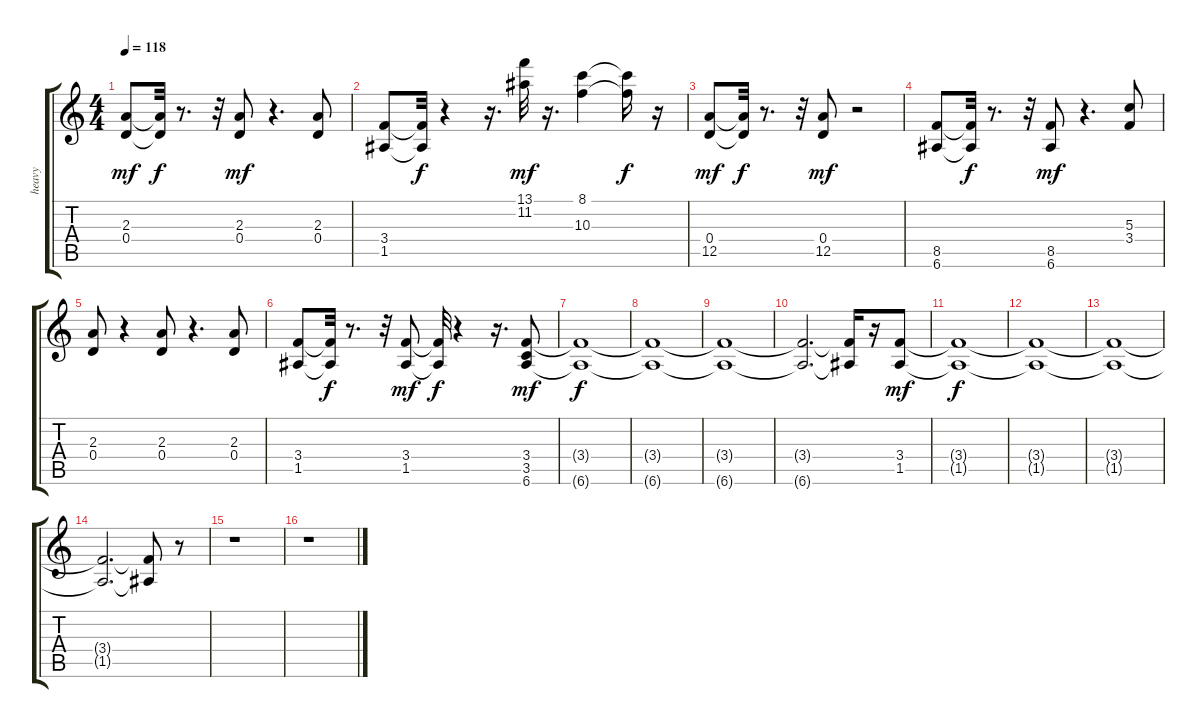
\track ("heavy" "heavy") {instrument distortionguitar}
\staff {score tabs}
\tuning (E4 B3 G3 D3 A2 E2) {hide}
\ts (4 4)
\tempo 118
\clef g2
\ks c
(2.3 0.4).8{dy mf} (2.3{t} 0.4{t}).32{dy f} r.8{d} r.32 (2.3 0.4).8{dy mf} r.4{d} (2.3 0.4).8 |
(3.4 1.5).8 (3.4{t} 1.5{t}).32{dy f} r.4 r.16{d} (13.1 11.2).32{dy mf} r.16{d} (8.1 10.3).4 (8.1{t} 10.3{t}).16{dy f} r.16 |
(0.4 12.5).8{dy mf} (0.4{t} 12.5{t}).32{dy f} r.8{d} r.32 (0.4 12.5).8{dy mf} r.2 |
(8.5 6.6).8 (8.5{t} 6.6{t}).32{dy f} r.8{d} r.32 (8.5 6.6).8{dy mf} r.4{d} (5.3 3.4).8 |
(2.3 0.4).8 r.4 (2.3 0.4).8 r.4{d} (2.3 0.4).8 |
(3.4 1.5).8 (3.4{t} 1.5{t}).32{dy f} r.8{d} r.32 (3.4 1.5).8{dy mf} (3.4{t} 1.5{t}).32{dy f} r.4 r.16{d} (3.4 3.5 6.6).8{dy mf} |
(3.4{t} 6.6{t}).1{dy f} |
(3.4{t} 6.6{t}).1 |
(3.4{t} 6.6{t}).1 |
(3.4{t} 6.6{t}).2{d} (3.4{t} 6.6{t}).16 r.16 (3.4 1.5).8{dy mf} |
(3.4{t} 1.5{t}).1{dy f} |
(3.4{t} 1.5{t}).1 |
(3.4{t} 1.5{t}).1 |
(3.4{t} 1.5{t}).2{d} (3.4{t} 1.5{t}).8 r.8 |
r.1 |
r.1
